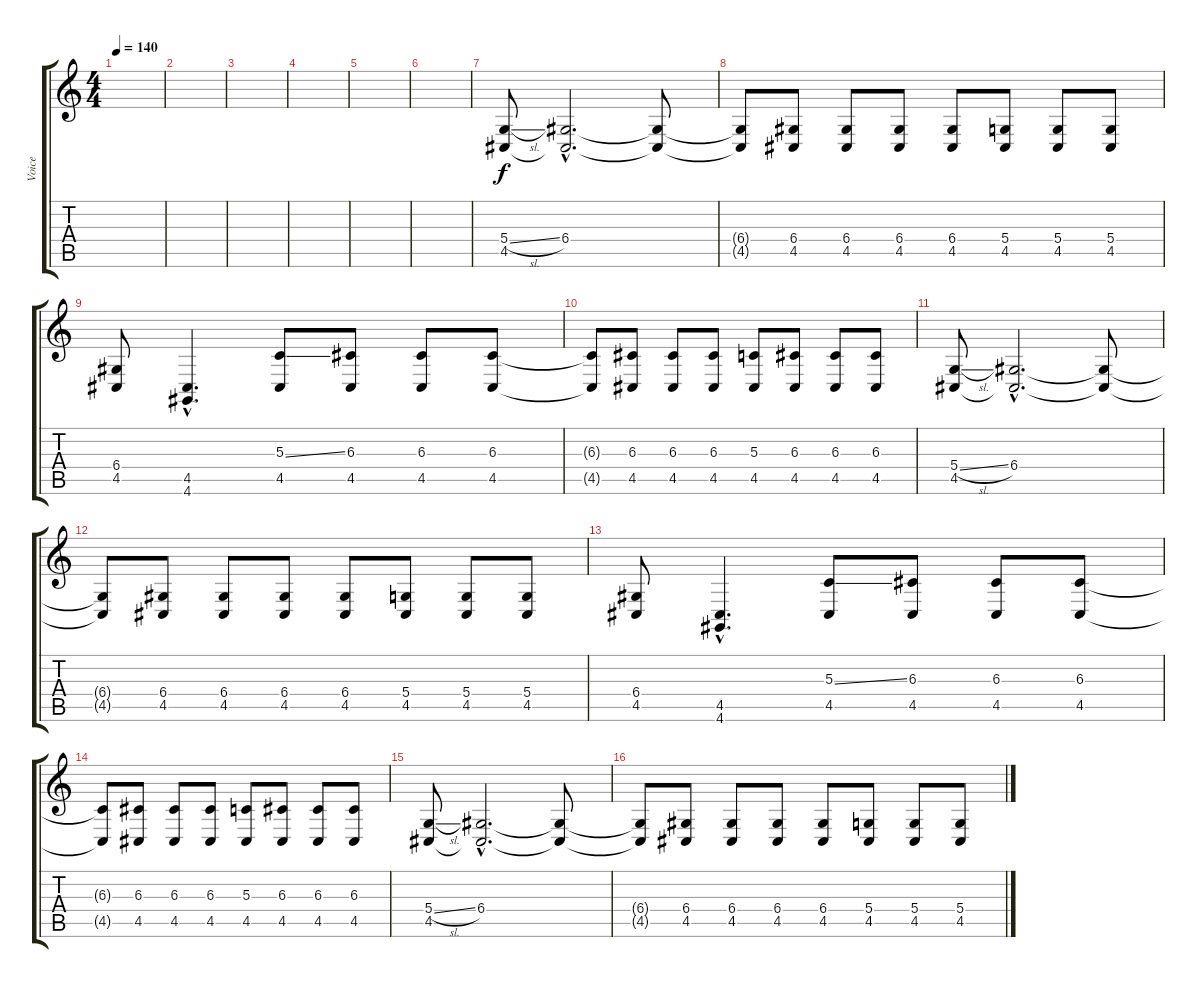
\track ("Voice" "Voice") {instrument tenorsax}
\staff {score tabs}
\tuning (E4 B3 G3 D3 A2 E2) {hide}
\ts (4 4)
\tempo 140
\clef g2
\ks c
|
|
|
|
|
|
(5.4{sl} 4.5).8 (6.4{hac} 4.5{hac t}).2{d} (6.4{t} 4.5{t}).8 |
(6.4{t} 4.5{t}).8 (6.4 4.5).8 (6.4 4.5).8 (6.4 4.5).8 (6.4 4.5).8 (5.4 4.5).8 (5.4 4.5).8 (5.4 4.5).8 |
(6.4 4.5).8 (4.5{hac} 4.6{hac}).4{d} (5.3{ss} 4.5).8 (6.3 4.5).8 (6.3 4.5).8 (6.3 4.5).8 |
(6.3{t} 4.5{t}).8 (6.3 4.5).8 (6.3 4.5).8 (6.3 4.5).8 (5.3 4.5).8 (6.3 4.5).8 (6.3 4.5).8 (6.3 4.5).8 |
(5.4{sl} 4.5).8 (6.4{hac} 4.5{hac t}).2{d} (6.4{t} 4.5{t}).8 |
(6.4{t} 4.5{t}).8 (6.4 4.5).8 (6.4 4.5).8 (6.4 4.5).8 (6.4 4.5).8 (5.4 4.5).8 (5.4 4.5).8 (5.4 4.5).8 |
(6.4 4.5).8 (4.5{hac} 4.6{hac}).4{d} (5.3{ss} 4.5).8 (6.3 4.5).8 (6.3 4.5).8 (6.3 4.5).8 |
(6.3{t} 4.5{t}).8 (6.3 4.5).8 (6.3 4.5).8 (6.3 4.5).8 (5.3 4.5).8 (6.3 4.5).8 (6.3 4.5).8 (6.3 4.5).8 |
(5.4{sl} 4.5).8 (6.4{hac} 4.5{hac t}).2{d} (6.4{t} 4.5{t}).8 |
(6.4{t} 4.5{t}).8 (6.4 4.5).8 (6.4 4.5).8 (6.4 4.5).8 (6.4 4.5).8 (5.4 4.5).8 (5.4 4.5).8 (5.4 4.5).8
